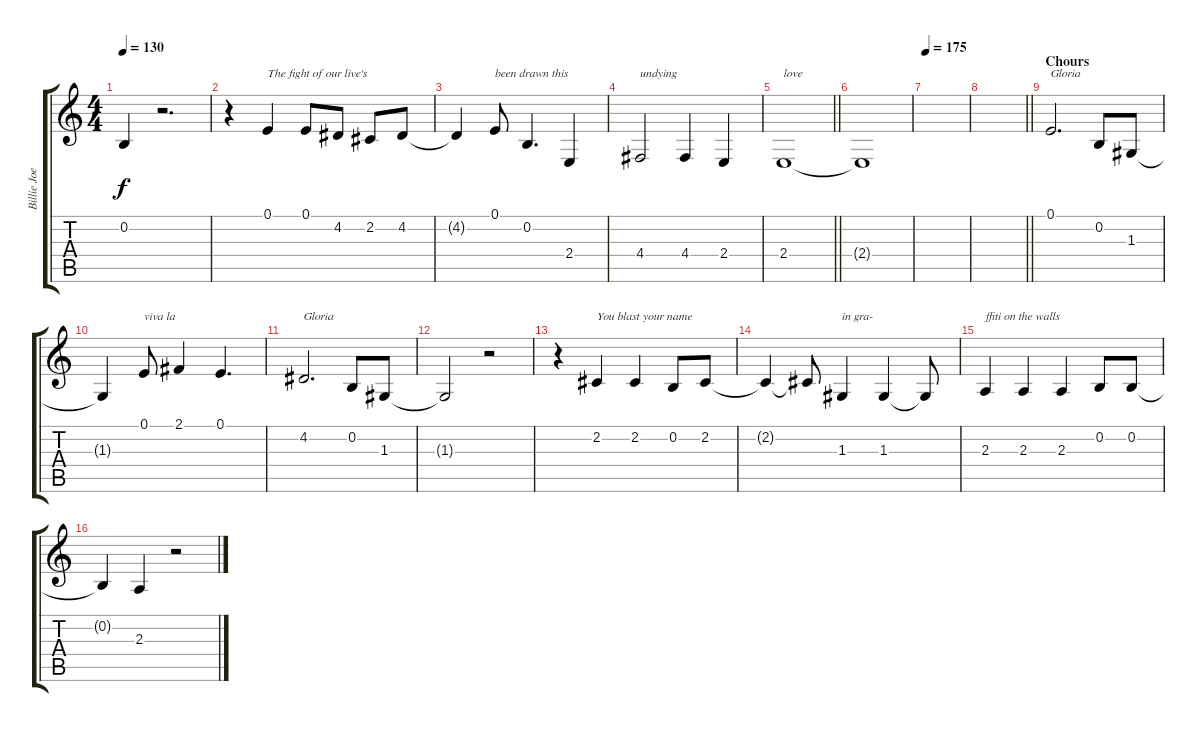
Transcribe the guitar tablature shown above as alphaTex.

\track ("Billie Joe Armstong - Vocals" "Billie Joe") {instrument reedorgan}
\staff {score tabs}
\tuning (E4 B3 G3 D3 A2 E2) {hide}
\ts (4 4)
\tempo 130
\clef g2
\ks c
0.2{t}.4{dy f} r.2{d} |
r.4 0.1.4{txt "The fight of our live's "} 0.1.8 4.2.8 2.2.8 4.2.8 |
4.2{t}.4 0.1.8{txt "been drawn this"} 0.2.4{d} 2.4.4 |
4.4.2{txt "undying"} 4.4.4 2.4.4 |
\barLineRight lightlight
2.4.1{txt "love"} |
2.4{t}.1{volume 0} |
\tempo 175
|
\barLineRight lightlight
|
\section ("" "Chours")
0.1.2{d txt "Gloria"} 0.2.8 1.3.8 |
1.3{t}.4 0.1.8{txt "viva la"} 2.1.4 0.1.4{d} |
4.2.2{d txt "Gloria"} 0.2.8 1.3.8 |
1.3{t}.2 r.2 |
r.4 2.2.4{txt "You blast your name"} 2.2.4 0.2.8 2.2.8 |
2.2{t}.4 2.2{t}.8 1.3.4{txt "in gra-"} 1.3.4 1.3{t}.8 |
2.3.4{txt "ffiti on the walls"} 2.3.4 2.3.4 0.2.8 0.2.8 |
0.2{t}.4 2.3.4 r.2
